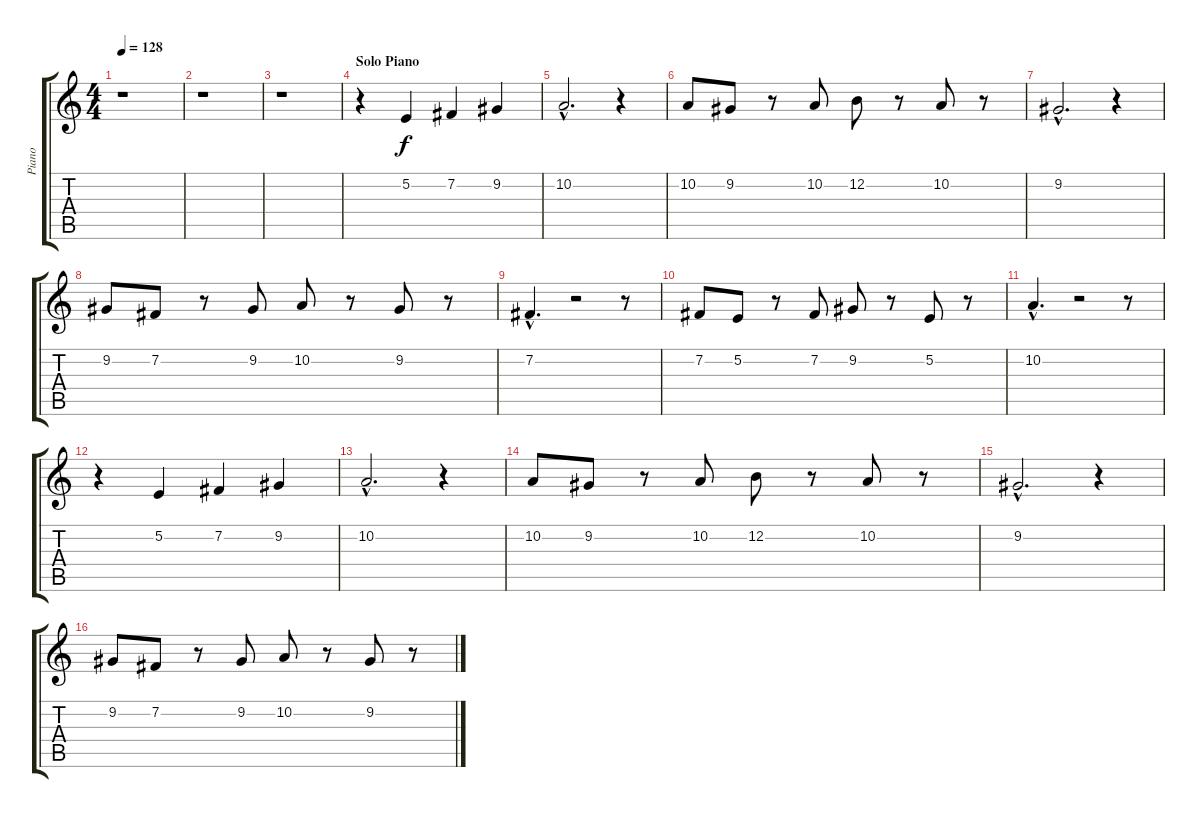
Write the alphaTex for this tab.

\track ("Piano" "Piano") {instrument acousticgrandpiano}
\staff {score tabs}
\tuning (E4 B3 G3 D3 A2 E2) {hide}
\ts (4 4)
\tempo 128
\clef g2
\ks c
r.1{dy f} |
r.1 |
r.1 |
\section ("" "Solo Piano")
r.4 5.2.4 7.2.4 9.2.4 |
10.2{hac}.2{d} r.4 |
10.2.8 9.2.8 r.8 10.2.8 12.2.8 r.8 10.2.8 r.8 |
9.2{hac}.2{d} r.4 |
9.2.8 7.2.8 r.8 9.2.8 10.2.8 r.8 9.2.8 r.8 |
7.2{hac}.4{d} r.2 r.8 |
7.2.8 5.2.8 r.8 7.2.8 9.2.8 r.8 5.2.8 r.8 |
10.2{hac}.4{d} r.2 r.8 |
r.4 5.2.4 7.2.4 9.2.4 |
10.2{hac}.2{d} r.4 |
10.2.8 9.2.8 r.8 10.2.8 12.2.8 r.8 10.2.8 r.8 |
9.2{hac}.2{d} r.4 |
9.2.8 7.2.8 r.8 9.2.8 10.2.8 r.8 9.2.8 r.8
